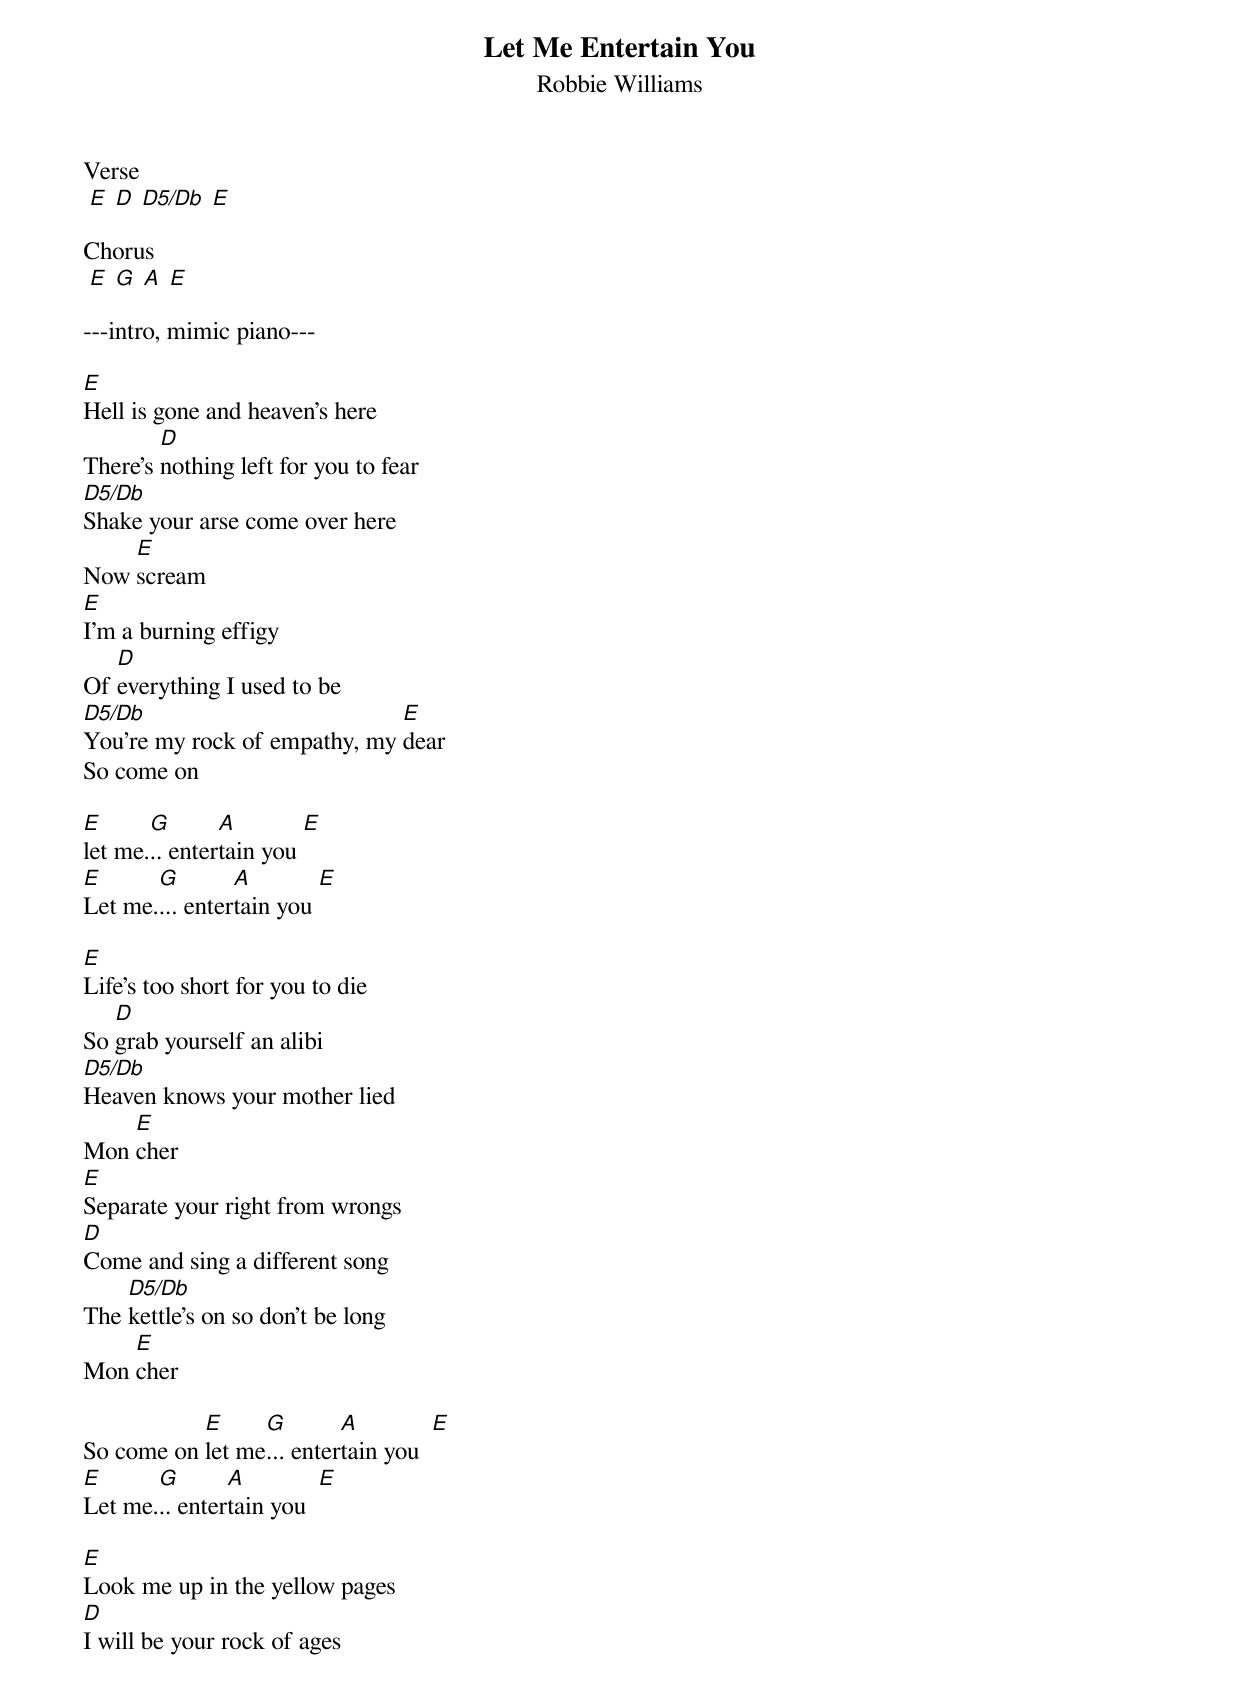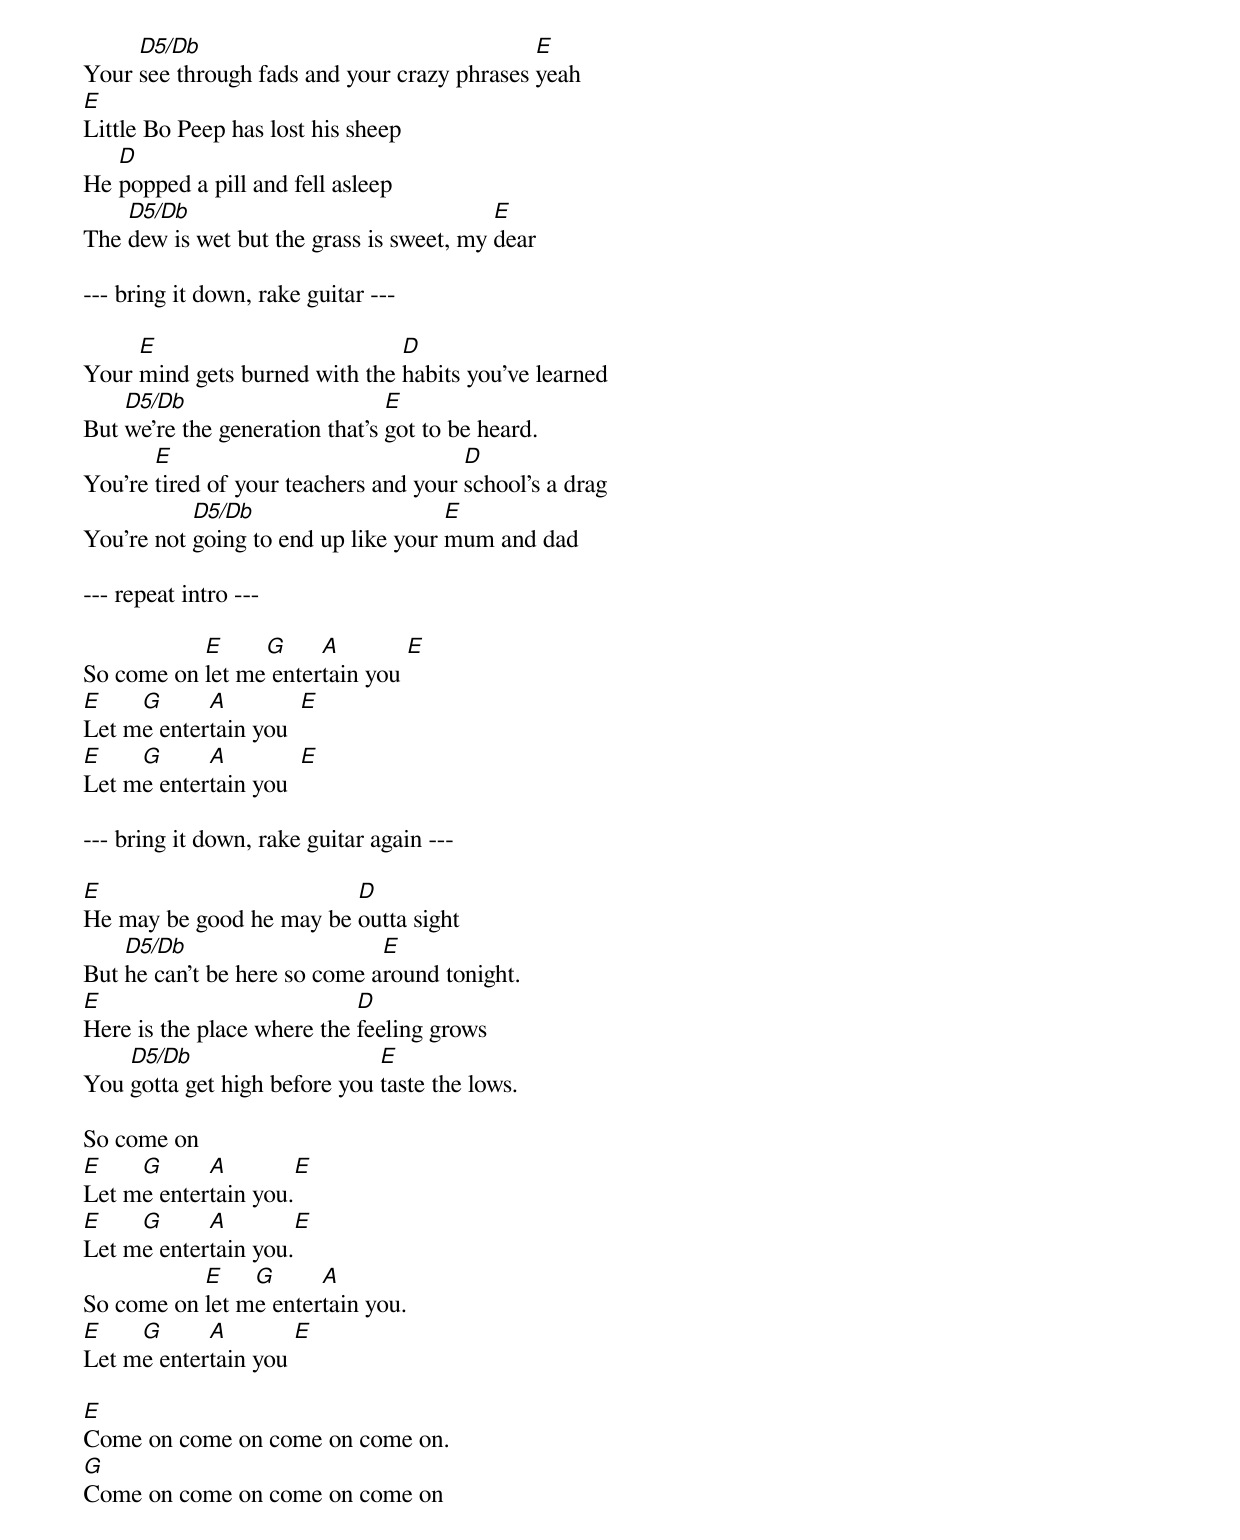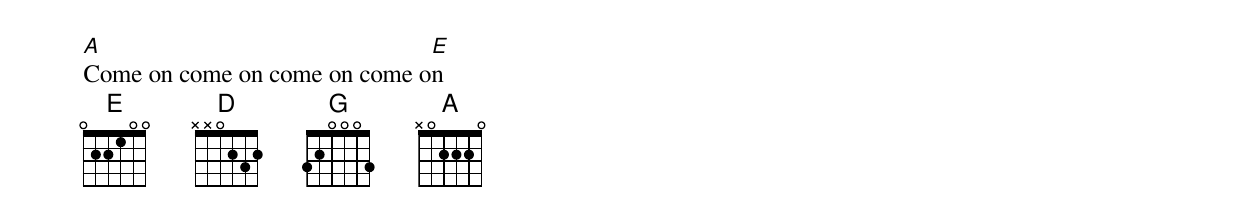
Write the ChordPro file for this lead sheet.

{t:Let Me Entertain You}
{st:Robbie Williams}

Verse
 [E] [D] [D5/Db] [E]

Chorus
 [E] [G] [A] [E]

---intro, mimic piano---

[E]Hell is gone and heaven's here
There's [D]nothing left for you to fear
[D5/Db]Shake your arse come over here
Now [E]scream
[E]I'm a burning effigy
Of [D]everything I used to be
[D5/Db]You're my rock of empathy, my [E]dear
So come on

[E]let me.[G].. enter[A]tain you [E]
[E]Let me.[G]... enter[A]tain you [E]

[E]Life's too short for you to die
So [D]grab yourself an alibi
[D5/Db]Heaven knows your mother lied
Mon [E]cher
[E]Separate your right from wrongs
[D]Come and sing a different song
The [D5/Db]kettle's on so don't be long
Mon [E]cher

So come on [E]let me[G]... enter[A]tain you  [E]
[E]Let me.[G].. enter[A]tain you  [E]

[E]Look me up in the yellow pages
[D]I will be your rock of ages
Your [D5/Db]see through fads and your crazy phrases [E]yeah
[E]Little Bo Peep has lost his sheep
He [D]popped a pill and fell asleep
The [D5/Db]dew is wet but the grass is sweet, my [E]dear

--- bring it down, rake guitar ---

Your [E]mind gets burned with the [D]habits you've learned
But [D5/Db]we're the generation that's [E]got to be heard.
You're [E]tired of your teachers and your [D]school's a drag
You're not [D5/Db]going to end up like your [E]mum and dad

--- repeat intro ---

So come on [E]let me[G] enter[A]tain you [E]
[E]Let m[G]e enter[A]tain you  [E]
[E]Let m[G]e enter[A]tain you  [E]

--- bring it down, rake guitar again ---

[E]He may be good he may be [D]outta sight
But [D5/Db]he can't be here so come a[E]round tonight.
[E]Here is the place where the [D]feeling grows
You [D5/Db]gotta get high before you [E]taste the lows.

So come on
[E]Let m[G]e enter[A]tain you.[E]
[E]Let m[G]e enter[A]tain you.[E]
So come on [E]let m[G]e enter[A]tain you.
[E]Let m[G]e enter[A]tain you [E]

[E]Come on come on come on come on.
[G]Come on come on come on come on
[A]Come on come on come on come o[E]n
